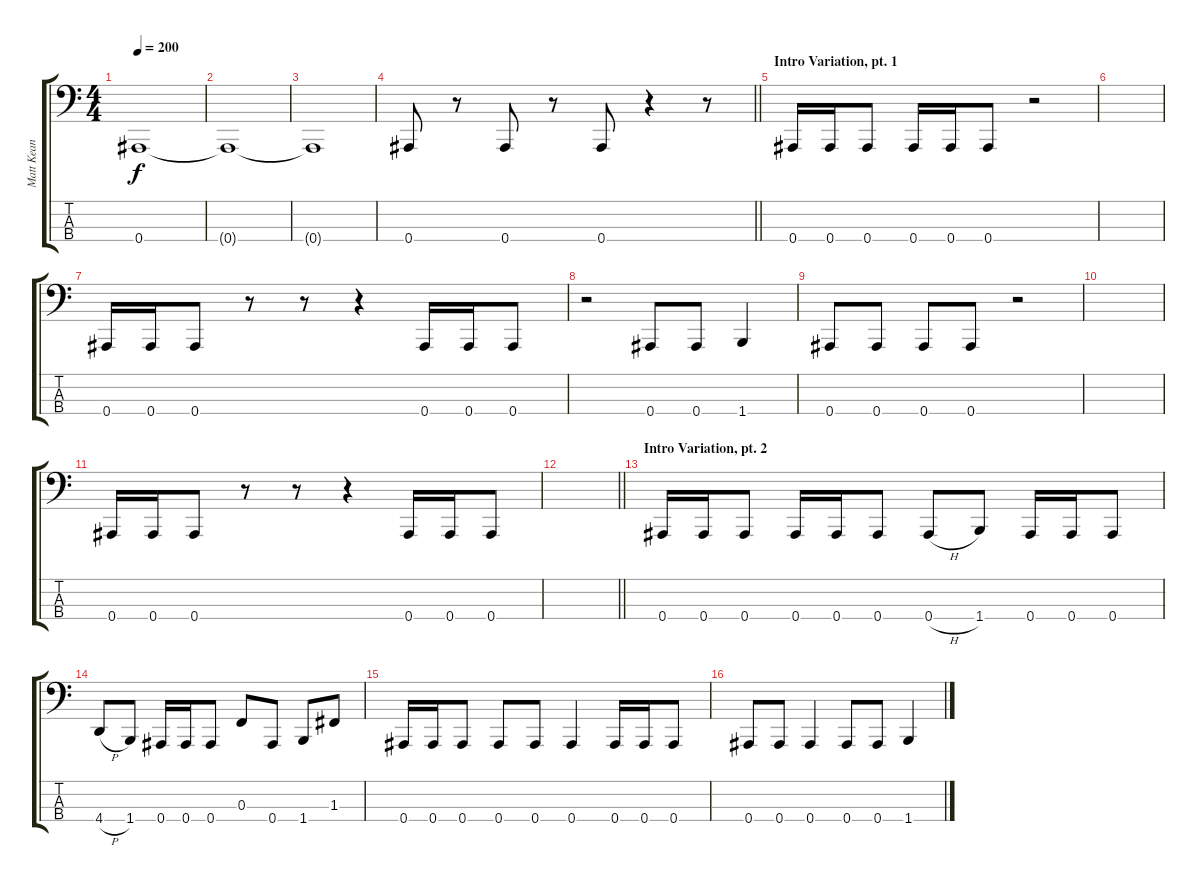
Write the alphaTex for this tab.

\track ("Matt Kean" "Matt Kean") {instrument electricbasspick}
\staff {score tabs}
\tuning (Eb2 Bb1 F1 Bb0) {hide}
\ts (4 4)
\tempo 200
\clef f4
\ks c
0.4.1{dy f} |
0.4{t}.1 |
0.4{t}.1 |
\barLineRight lightlight
0.4.8 r.8 0.4.8 r.8 0.4.8 r.4 r.8 |
\section ("" "Intro Variation, pt. 1")
0.4.16 0.4.16 0.4.8 0.4.16 0.4.16 0.4.8 r.2 |
|
0.4.16 0.4.16 0.4.8 r.8 r.8 r.4 0.4.16 0.4.16 0.4.8 |
r.2 0.4.8 0.4.8 1.4.4 |
0.4.8 0.4.8 0.4.8 0.4.8 r.2 |
|
0.4.16 0.4.16 0.4.8 r.8 r.8 r.4 0.4.16 0.4.16 0.4.8 |
\barLineRight lightlight
|
\section ("" "Intro Variation, pt. 2")
0.4.16 0.4.16 0.4.8 0.4.16 0.4.16 0.4.8 0.4{h}.8 1.4.8 0.4.16 0.4.16 0.4.8 |
4.4{h}.8 1.4.8 0.4.16 0.4.16 0.4.8 0.3.8 0.4.8 1.4.8 1.3.8 |
0.4.16 0.4.16 0.4.8 0.4.8 0.4.8 0.4.4 0.4.16 0.4.16 0.4.8 |
0.4.8 0.4.8 0.4.4 0.4.8 0.4.8 1.4.4
